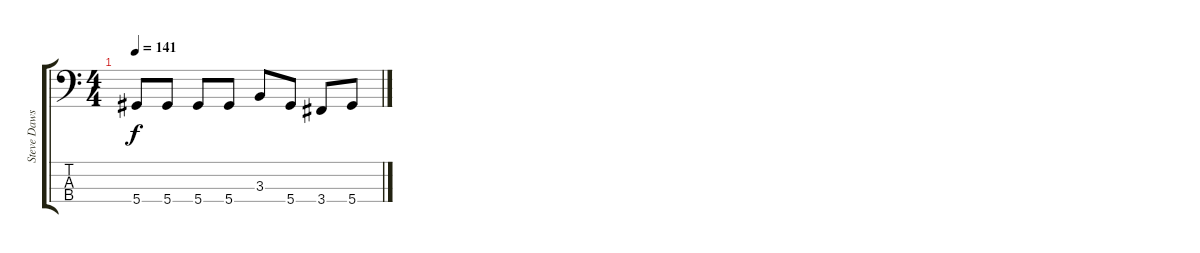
\track ("Steve Dawson" "Steve Daws") {instrument electricbassfinger}
\staff {score tabs}
\tuning (Gb2 Db2 Ab1 Eb1) {hide}
\ts (4 4)
\tempo 141
\clef f4
\ks c
5.4.8{dy f} 5.4.8 5.4.8 5.4.8 3.3.8 5.4.8 3.4.8 5.4.8
